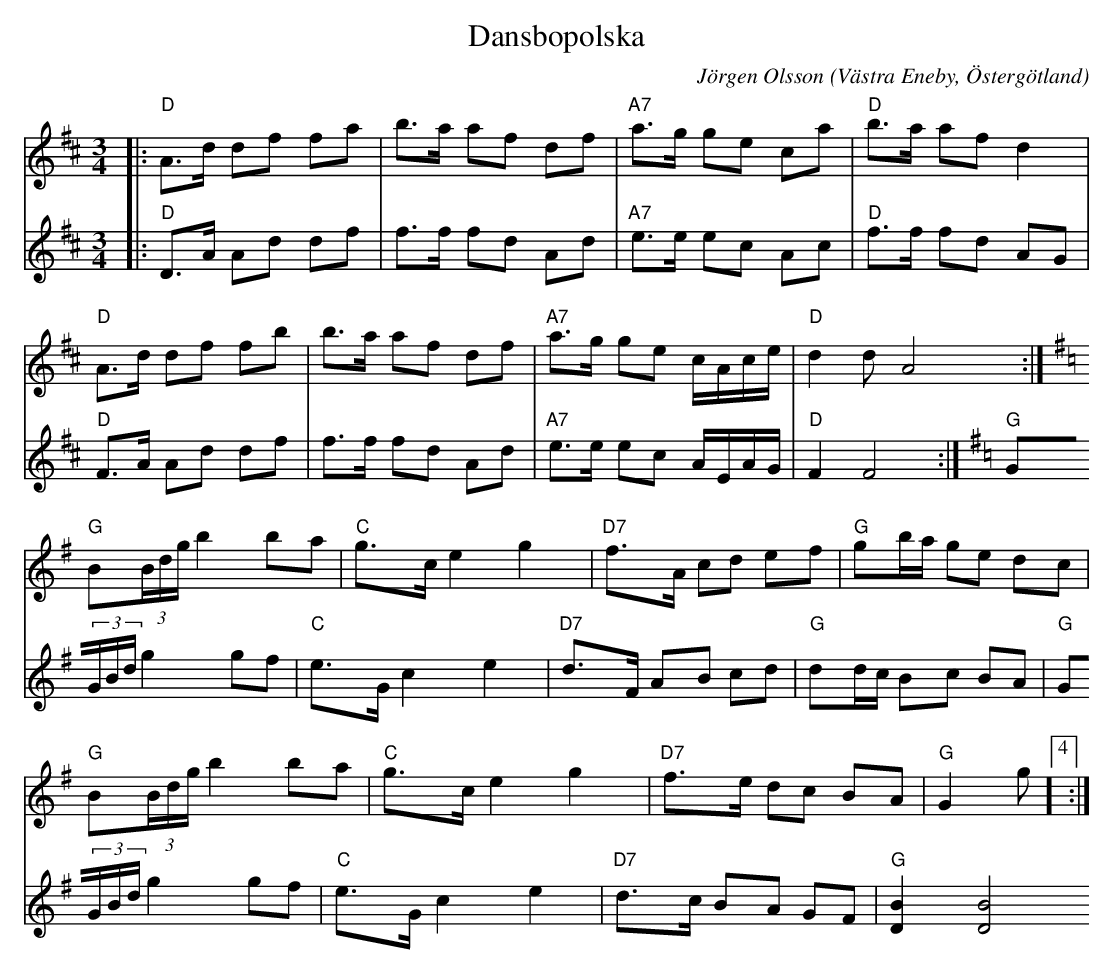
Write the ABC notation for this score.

X:1
T:Dansbopolska
C:Jörgen Olsson
O:Västra Eneby, Östergötland
M:3/4
L:1/8
K:D
V:1
|:"D"A>d df fa|b>a af df|"A7"a>g ge ca|"D"b>a af d2|
"D"A>d df fb|b>a af df|"A7"a>g ge c/A/c/e/|"D"d2 dA4:|
[K:G]"G"B(3B/d/g/ b2 ba|"C"g>c e2 g2|"D7"f>A cd ef|"G" gb/a/ ge dc|
"G"B(3B/d/g/ b2 ba|"C"g>c e2 g2|"D7"f>e dc BA|"G" G2 g]4:|
V:2
|:"D"D>A Ad df|f>f fd Ad|"A7"e>e ec Ac|"D"f>f fd AG|
"D"F>A Ad df|f>f fd Ad|"A7"e>e ec A/E/A/G/|"D"F2 F4:|
[K:G]"G"G(3G/B/d/ g2 gf|"C"e>G c2 e2|"D7"d>F AB cd|"G" dd/c/ Bc BA|
"G"G(3G/B/d/ g2 gf|"C"e>G c2 e2|"D7"d>c BA GF|"G" [DB]2 [DB]4:|
